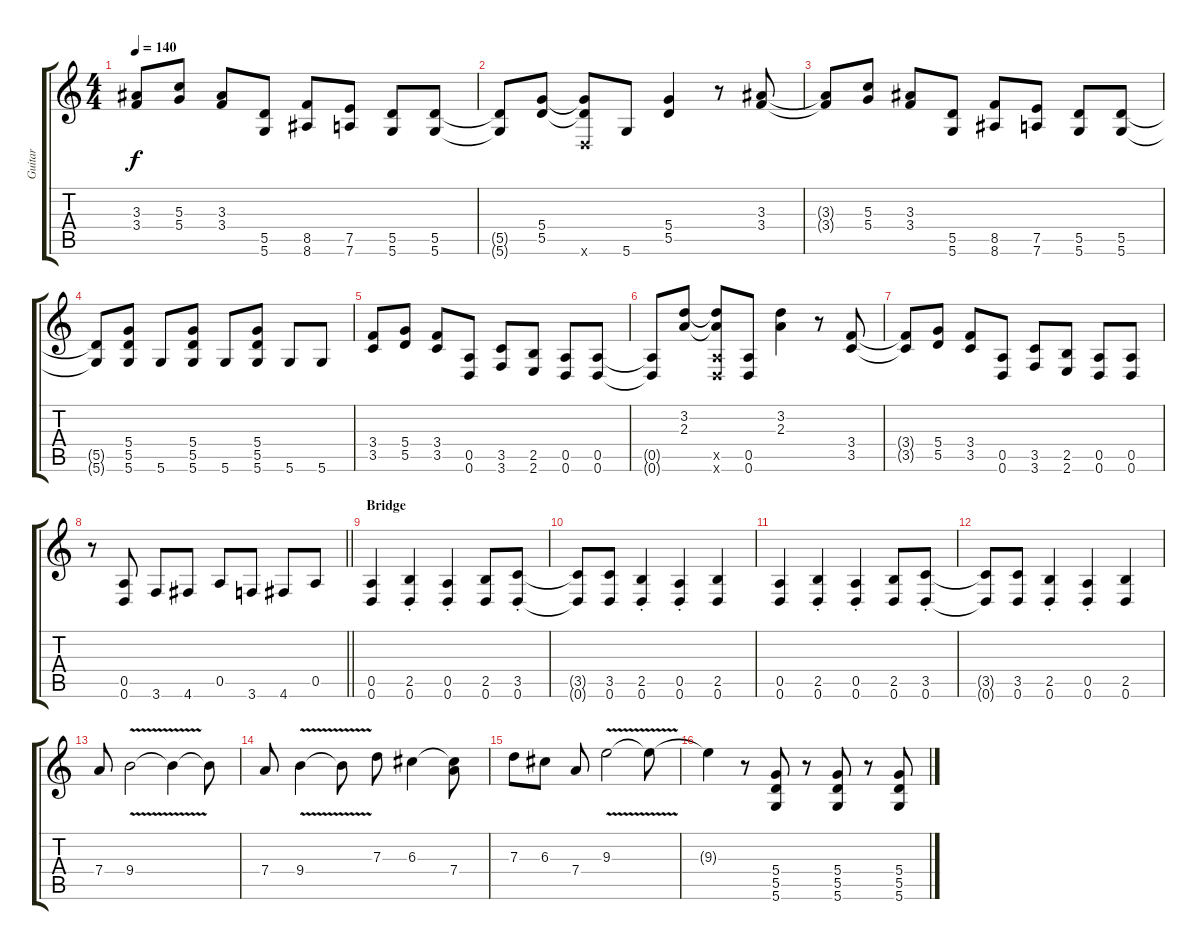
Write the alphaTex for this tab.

\track ("Guitar" "Guitar") {instrument overdrivenguitar}
\staff {score tabs}
\tuning (E4 B3 G3 D3 A2 D2) {hide}
\ts (4 4)
\tempo 140
\clef g2
\ks c
(3.3{t} 3.4{t}).8{dy f} (5.3 5.4).8 (3.3 3.4).8 (5.5 5.6).8 (8.5 8.6).8 (7.5 7.6).8 (5.5 5.6).8 (5.5 5.6).8 |
(5.5{t} 5.6{t}).8 (5.4 5.5).8 (5.4{t} 5.5{t} 0.6{x}).8 5.6.8 (5.4 5.5).4 r.8 (3.3 3.4).8 |
(3.3{t} 3.4{t}).8 (5.3 5.4).8 (3.3 3.4).8 (5.5 5.6).8 (8.5 8.6).8 (7.5 7.6).8 (5.5 5.6).8 (5.5 5.6).8 |
(5.5{t} 5.6{t}).8 (5.4 5.5 5.6).8 5.6.8 (5.4 5.5 5.6).8 5.6.8 (5.4 5.5 5.6).8 5.6.8 5.6.8 |
(3.4 3.5).8 (5.4 5.5).8 (3.4 3.5).8 (0.5 0.6).8 (3.5 3.6).8 (2.5 2.6).8 (0.5 0.6).8 (0.5 0.6).8 |
(0.5{t} 0.6{t}).8 (3.2 2.3).8 (3.2{t} 2.3{t} 0.5{x} 0.6{x}).8 (0.5 0.6).8 (3.2 2.3).4 r.8 (3.4 3.5).8 |
(3.4{t} 3.5{t}).8 (5.4 5.5).8 (3.4 3.5).8 (0.5 0.6).8 (3.5 3.6).8 (2.5 2.6).8 (0.5 0.6).8 (0.5 0.6).8 |
\barLineRight lightlight
r.8 (0.5 0.6).8 3.6.8 4.6.8 0.5.8 3.6.8 4.6.8 0.5.8 |
\section ("" "Bridge")
(0.5 0.6).4 (2.5{st} 0.6{st}).4 (0.5{st} 0.6{st}).4 (2.5 0.6).8 (3.5{st} 0.6{st}).8 |
(3.5{t} 0.6{t}).8 (3.5 0.6).8 (2.5{st} 0.6{st}).4 (0.5{st} 0.6{st}).4 (2.5 0.6).4 |
(0.5 0.6).4 (2.5{st} 0.6{st}).4 (0.5{st} 0.6{st}).4 (2.5 0.6).8 (3.5{st} 0.6{st}).8 |
(3.5{t} 0.6{t}).8 (3.5 0.6).8 (2.5{st} 0.6{st}).4 (0.5{st} 0.6{st}).4 (2.5 0.6).4 |
7.4.8 9.4{v}.2 9.4{t}.4 9.4{t}.8 |
7.4.8 9.4{v}.4 9.4{t}.8 7.3.8 6.3.4 (6.3{t} 7.4).8 |
7.3.8 6.3.8 7.4.8 9.3{v}.2 9.3{t}.8 |
9.3{t}.4 r.8 (5.4 5.5 5.6).8 r.8 (5.4 5.5 5.6).8 r.8 (5.4 5.5 5.6).8
